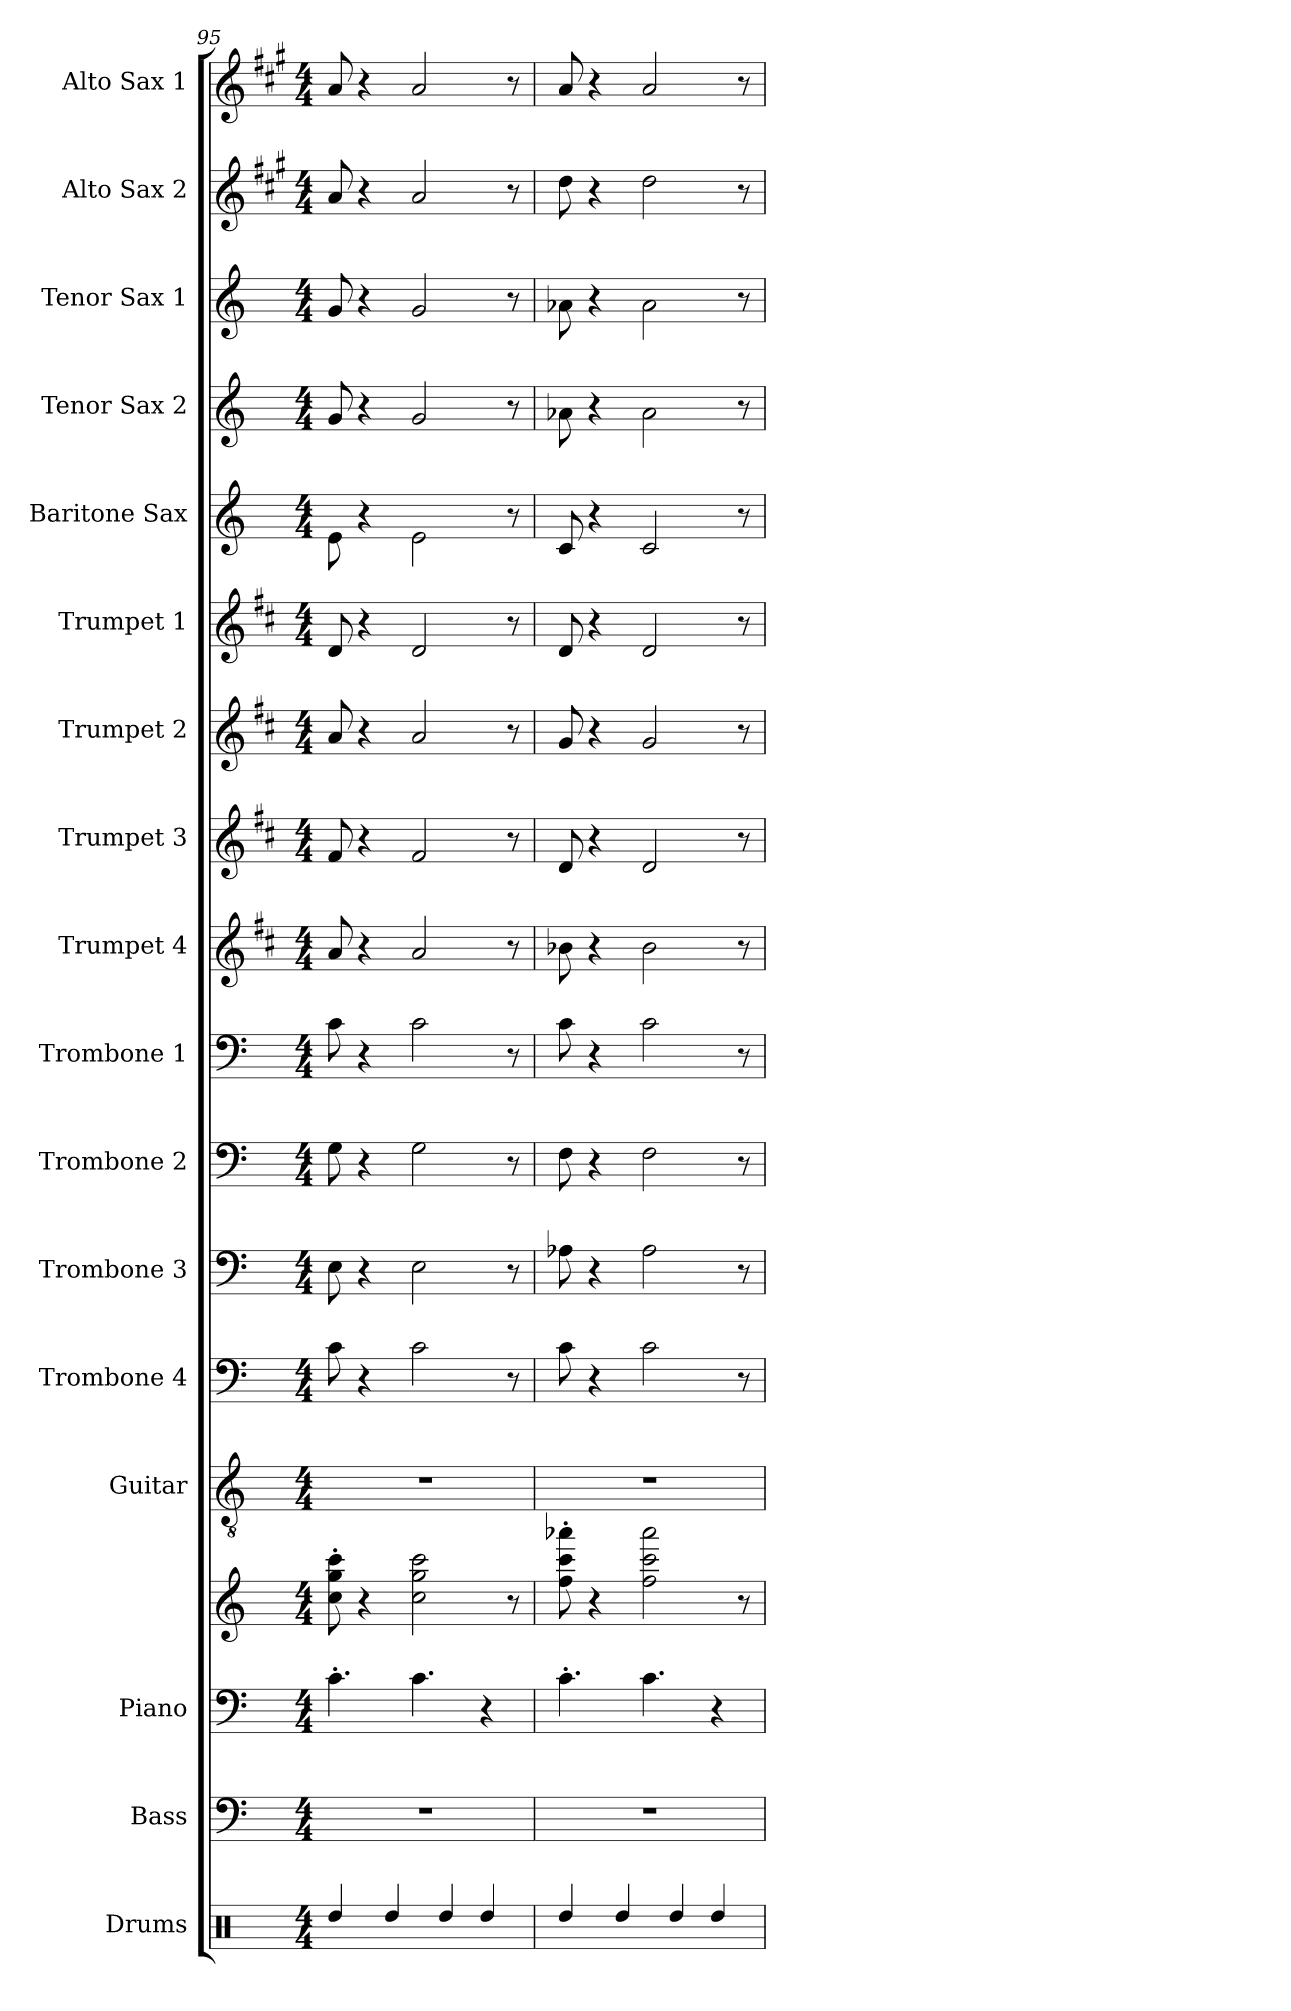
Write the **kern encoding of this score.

**kern	**kern	**kern	**kern	**kern	**kern	**kern	**kern	**kern	**kern	**kern	**kern	**kern	**kern	**kern	**kern	**kern	**kern
*part17	*part16	*part15	*part15	*part14	*part13	*part12	*part11	*part10	*part9	*part8	*part7	*part6	*part5	*part4	*part3	*part2	*part1
*staff18	*staff17	*staff16	*staff15	*staff14	*staff13	*staff12	*staff11	*staff10	*staff9	*staff8	*staff7	*staff6	*staff5	*staff4	*staff3	*staff2	*staff1
*I"Drums	*I"Bass	*I"Piano	*	*I"Guitar	*I"Trombone 4	*I"Trombone 3	*I"Trombone 2	*I"Trombone 1	*I"Trumpet 4	*I"Trumpet 3	*I"Trumpet 2	*I"Trumpet 1	*I"Baritone Sax	*I"Tenor Sax 2	*I"Tenor Sax 1	*I"Alto Sax 2	*I"Alto Sax 1
*I'Drums	*I'Bass	*I'Piano	*	*I'Gtr.	*I'Tbn. 4	*I'Tbn. 3	*I'Tbn. 2	*I'Tbn. 1	*I'Tpt. 4	*I'Tpt. 3	*I'Tpt. 2	*I'Tpt. 1	*I'Bari	*I'Tenor 2	*I'Tenor 1	*I'Alto 2	*I'Alto 1
*clefX	*clefF4	*clefF4	*clefG2	*clefGv2	*clefF4	*clefF4	*clefF4	*clefF4	*clefG2	*clefG2	*clefG2	*clefG2	*clefG2	*clefG2	*clefG2	*clefG2	*clefG2
*	*ITrd7c12	*	*	*	*	*	*	*	*ITrd1c2	*ITrd1c2	*ITrd1c2	*ITrd1c2	*ITrd12c21	*ITrd8c14	*ITrd8c14	*ITrd5c9	*ITrd5c9
*k[]	*k[]	*k[]	*k[]	*k[]	*k[]	*k[]	*k[]	*k[]	*k[]	*k[]	*k[]	*k[]	*k[]	*k[]	*k[]	*k[]	*k[]
*M4/4	*M4/4	*M4/4	*M4/4	*M4/4	*M4/4	*M4/4	*M4/4	*M4/4	*M4/4	*M4/4	*M4/4	*M4/4	*M4/4	*M4/4	*M4/4	*M4/4	*M4/4
=95	=95	=95	=95	=95	=95	=95	=95	=95	=95	=95	=95	=95	=95	=95	=95	=95	=95
4Rdd/	1r	4.c'\	8cc\' 8gg\' 8ccc\'	1r	8c\	8E\	8G\	8c\	8g/	8e/	8g/	8c/	8E\	8G/	8G/	8c/	8c/
.	.	.	4r	.	4r	4r	4r	4r	4r	4r	4r	4r	4r	4r	4r	4r	4r
4Rdd/	.	.	.	.	.	.	.	.	.	.	.	.	.	.	.	.	.
.	.	4.c\	2cc\ 2gg\ 2ccc\	.	2c\	2E\	2G\	2c\	2g/	2e/	2g/	2c/	2E\	2G/	2G/	2c/	2c/
4Rdd/	.	.	.	.	.	.	.	.	.	.	.	.	.	.	.	.	.
4Rdd/	.	4r	.	.	.	.	.	.	.	.	.	.	.	.	.	.	.
.	.	.	8r	.	8r	8r	8r	8r	8r	8r	8r	8r	8r	8r	8r	8r	8r
=96	=96	=96	=96	=96	=96	=96	=96	=96	=96	=96	=96	=96	=96	=96	=96	=96	=96
4Rdd/	1r	4.c'\	8ff\' 8ccc\' 8aaa-X\'	1r	8c\	8A-X\	8F\	8c\	8a-X\	8c/	8f/	8c/	8C/	8A-X\	8A-X\	8f\	8c/
.	.	.	4r	.	4r	4r	4r	4r	4r	4r	4r	4r	4r	4r	4r	4r	4r
4Rdd/	.	.	.	.	.	.	.	.	.	.	.	.	.	.	.	.	.
.	.	4.c\	2ff\ 2ccc\ 2aaa-\	.	2c\	2A-\	2F\	2c\	2a-\	2c/	2f/	2c/	2C/	2A-\	2A-\	2f\	2c/
4Rdd/	.	.	.	.	.	.	.	.	.	.	.	.	.	.	.	.	.
4Rdd/	.	4r	.	.	.	.	.	.	.	.	.	.	.	.	.	.	.
.	.	.	8r	.	8r	8r	8r	8r	8r	8r	8r	8r	8r	8r	8r	8r	8r
=	=	=	=	=	=	=	=	=	=	=	=	=	=	=	=	=	=
*-	*-	*-	*-	*-	*-	*-	*-	*-	*-	*-	*-	*-	*-	*-	*-	*-	*-
